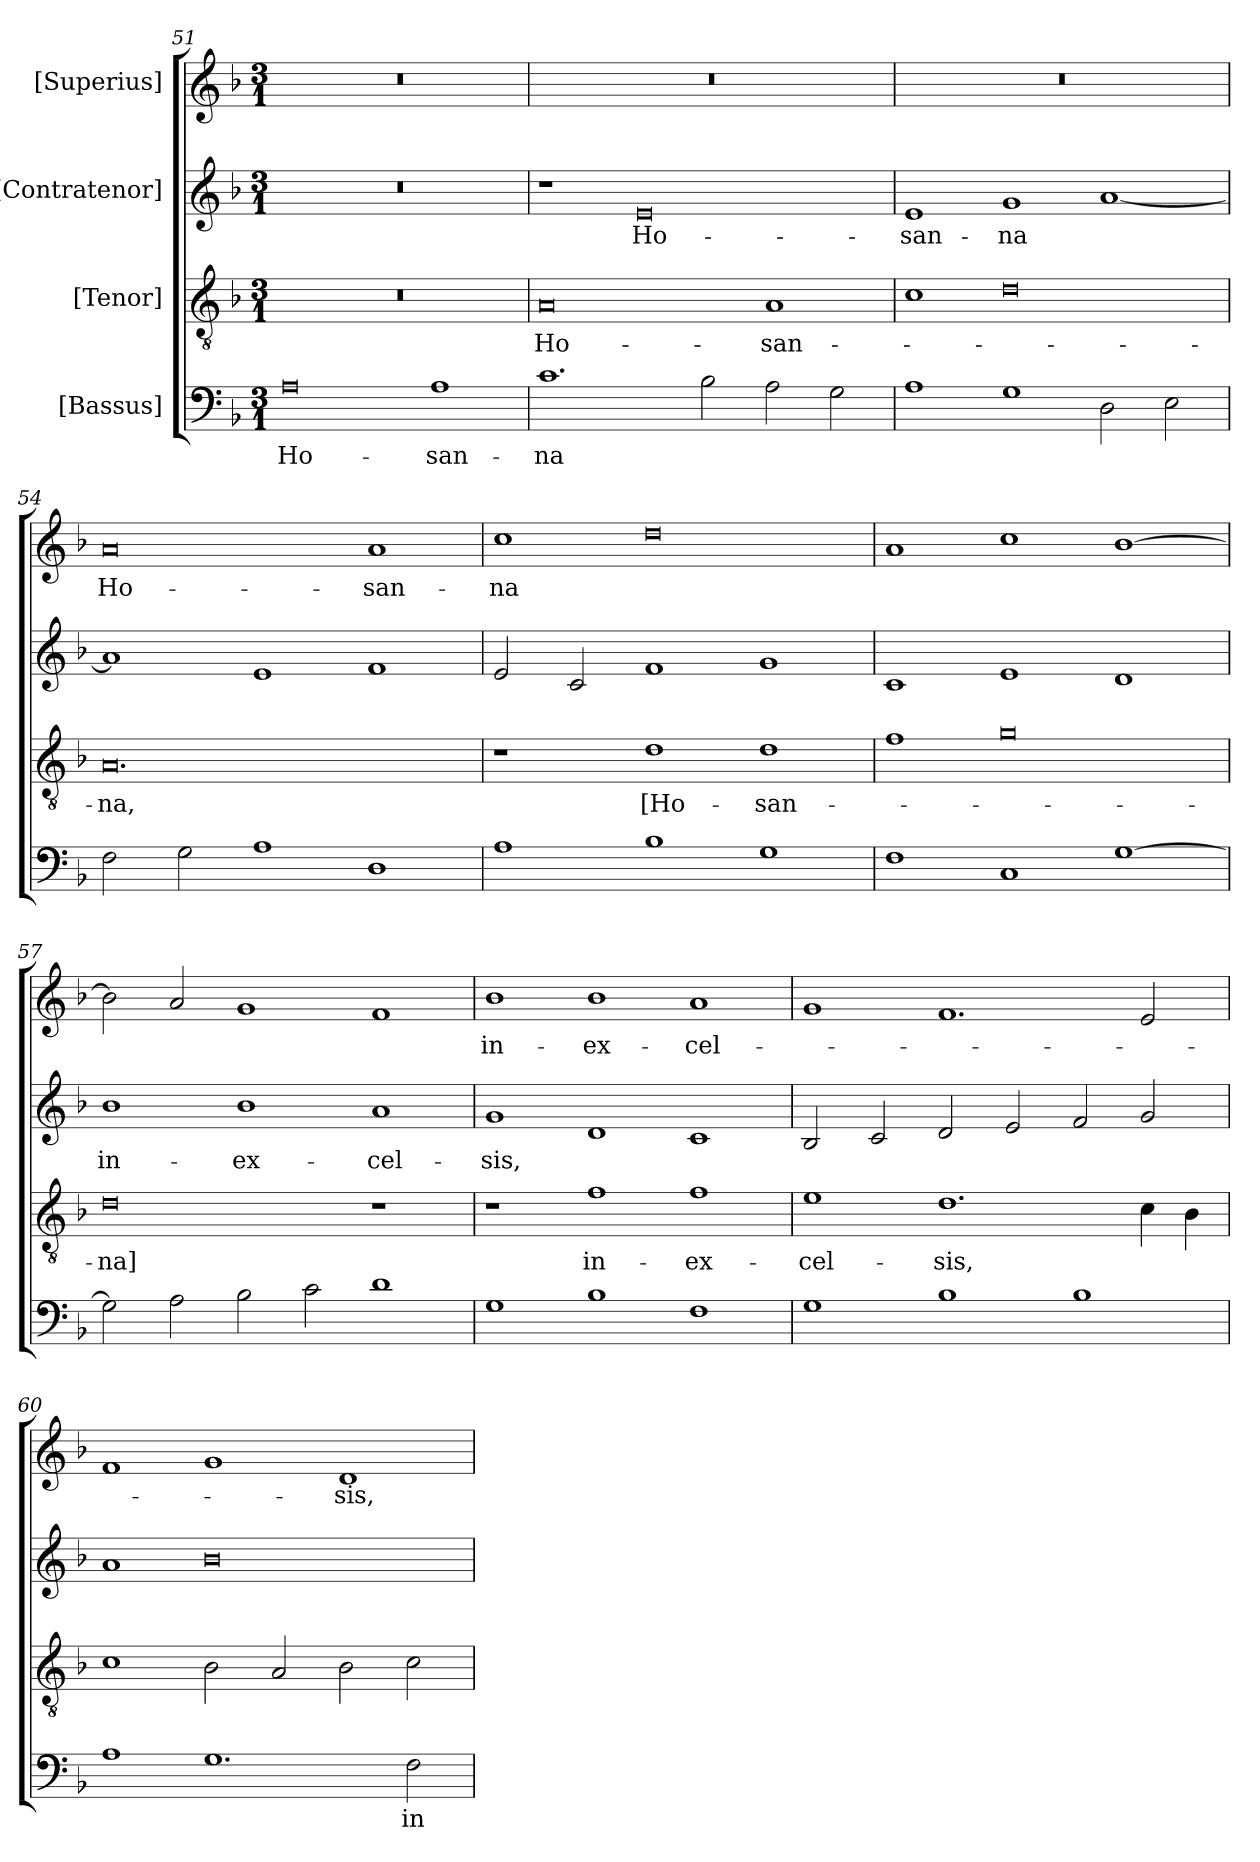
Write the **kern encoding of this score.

**kern	**text	**kern	**text	**kern	**text	**kern	**text
*part4	*part4	*part3	*part3	*part2	*part2	*part1	*part1
*staff4	*staff4	*staff3	*staff3	*staff2	*staff2	*staff1	*staff1
*I"[Bassus]	*	*I"[Tenor]	*	*I"[Contratenor]	*	*I"[Superius]	*
*clefF4	*	*clefGv2	*	*clefG2	*	*clefG2	*
*k[b-]	*	*k[b-]	*	*k[b-]	*	*k[b-]	*
*M3/1	*	*M3/1	*	*M3/1	*	*M3/1	*
=51	=51	=51	=51	=51	=51	=51	=51
0A\	Ho-	0.r	.	0.r	.	0.r	.
1A\	-san-	.	.	.	.	.	.
=52	=52	=52	=52	=52	=52	=52	=52
1.c\	-na	0A/	Ho-	1r	.	0.r	.
.	.	.	.	0e/	Ho-	.	.
2B-\	.	.	.	.	.	.	.
2A\	.	1A/	-san-	.	.	.	.
2G\	.	.	.	.	.	.	.
=53	=53	=53	=53	=53	=53	=53	=53
1A\	.	1c\	.	1e/	-san-	0.r	.
1G\	.	0d\	.	1g/	-na	.	.
2D\	.	.	.	[1a/	.	.	.
2E\	.	.	.	.	.	.	.
=54	=54	=54	=54	=54	=54	=54	=54
2F\	.	0.A/	-na,	1a/]	.	0a/	Ho-
2G\	.	.	.	.	.	.	.
1A\	.	.	.	1e/	.	.	.
1D\	.	.	.	1f/	.	1a/	-san-
=55	=55	=55	=55	=55	=55	=55	=55
1A\	.	1r	.	2e/	.	1cc\	-na
.	.	.	.	2c/	.	.	.
1B-\	.	1d\	[Ho-	1f/	.	0dd\	.
1G\	.	1d\	-san-	1g/	.	.	.
=56	=56	=56	=56	=56	=56	=56	=56
1F\	.	1f\	.	1c/	.	1a/	.
1C/	.	0g\	.	1e/	.	1cc\	.
[1G\	.	.	.	1d/	.	[1b-\	.
=57	=57	=57	=57	=57	=57	=57	=57
2G\]	.	0d\	-na]	1b-\	in-	2b-\]	.
2A\	.	.	.	.	.	2a/	.
2B-\	.	.	.	1b-\	ex-	1g/	.
2c\	.	.	.	.	.	.	.
1d\	.	1r	.	1a/	-cel-	1f/	.
=58	=58	=58	=58	=58	=58	=58	=58
1G\	.	1r	.	1g/	-sis,	1b-\	in-
1B-\	.	1f\	in-	1d/	.	1b-\	ex-
1F\	.	1f\	ex-	1c/	.	1a/	-cel-
=59	=59	=59	=59	=59	=59	=59	=59
1G\	.	1e\	-cel-	2B-/	.	1g/	.
.	.	.	.	2c/	.	.	.
1B-\	.	1.d\	-sis,	2d/	.	1.f/	.
.	.	.	.	2e/	.	.	.
1B-\	.	.	.	2f/	.	.	.
.	.	4c\	.	2g/	.	2e/	.
.	.	4B-\	.	.	.	.	.
=60	=60	=60	=60	=60	=60	=60	=60
1A\	.	1c\	.	1a/	.	1f/	.
1.G\	.	2B-\	.	0b-\	.	1g/	.
.	.	2A/	.	.	.	.	.
.	.	2B-\	.	.	.	1d/	-sis,
2F\	in-	2c\	.	.	.	.	.
=	=	=	=	=	=	=	=
*-	*-	*-	*-	*-	*-	*-	*-
